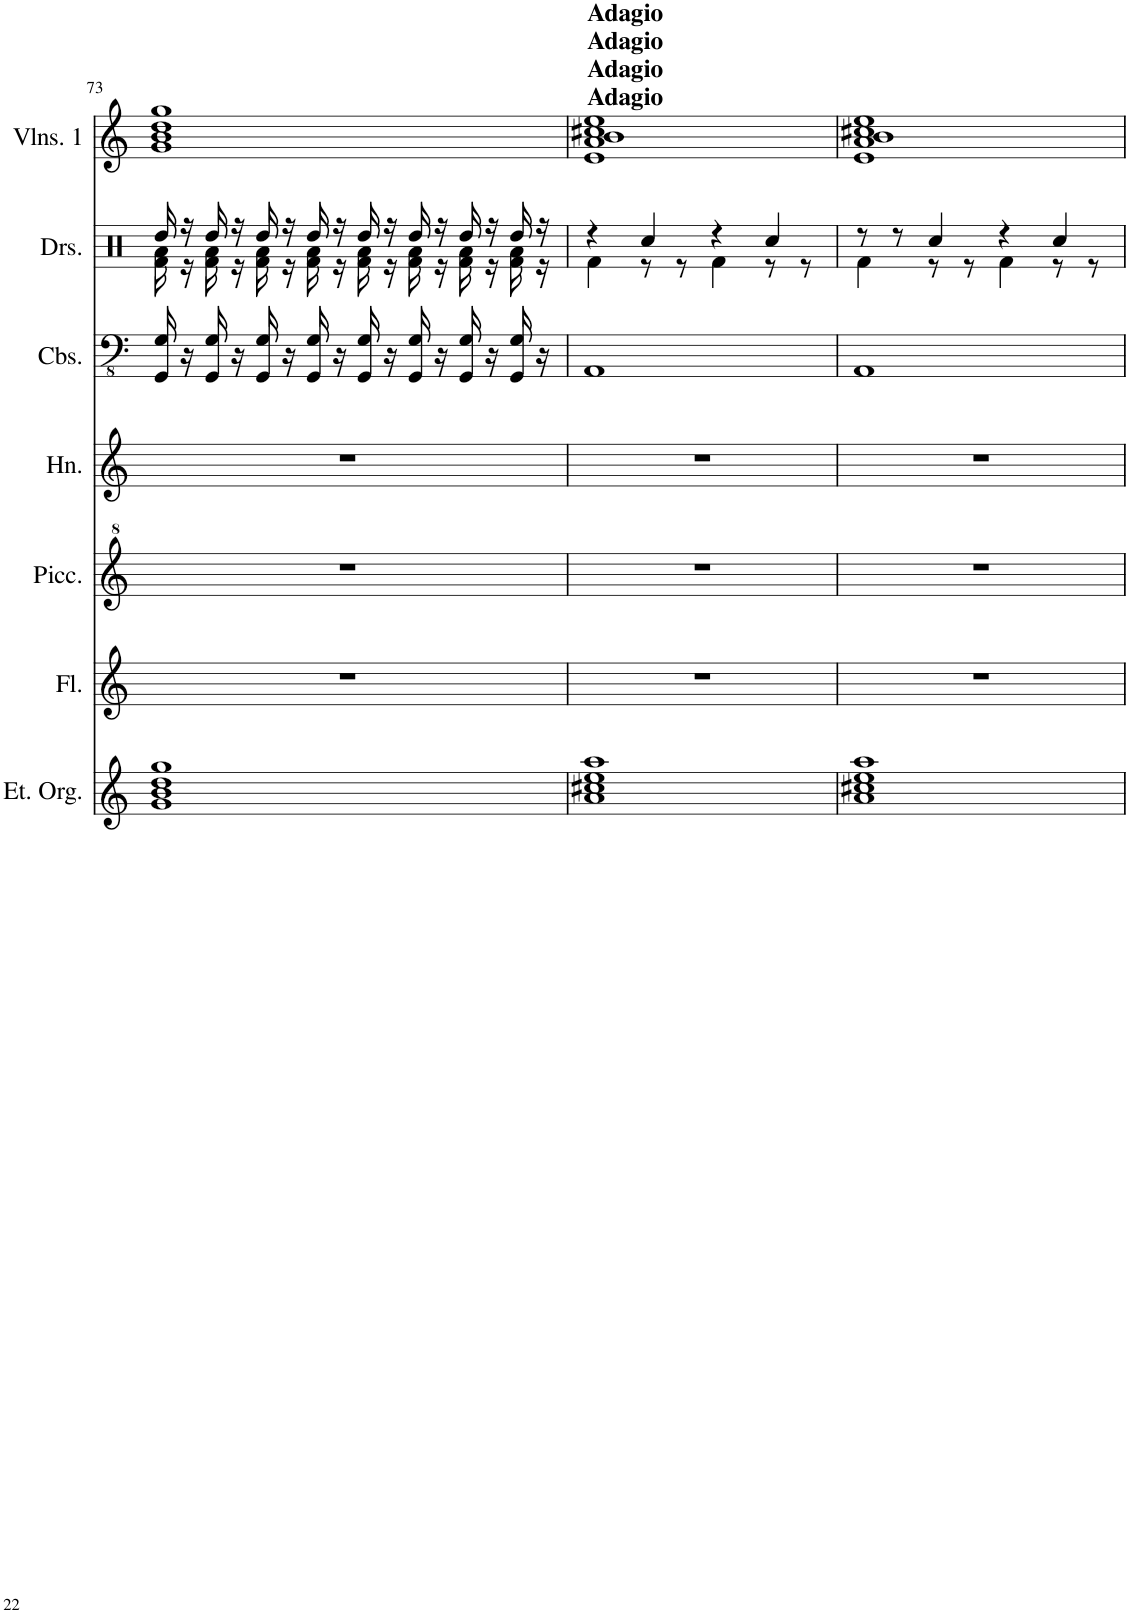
**kern	**kern	**kern	**kern	**kern	**kern	**kern
*part7	*part6	*part5	*part4	*part3	*part2	*part1
*staff7	*staff6	*staff5	*staff4	*staff3	*staff2	*staff1
*I"Electronic Organ	*I"Flute	*I"Piccolo	*I"Horn	*I"Contrabasses	*I"Drumset	*I"Violins 1
*I'Et. Org.	*I'Fl.	*I'Picc.	*I'Hn.	*I'Cbs.	*I'Drs.	*I'Vlns. 1
!!LO:PB:g=z
*clefG2	*clefG2	*clefG^2	*clefG2	*clefFv4	*clefX	*clefG2
*	*	*Trd-7c-12	*Trd4c7	*	*	*
*k[]	*k[]	*k[]	*k[]	*k[]	*k[]	*k[]
*M4/4	*M4/4	*M4/4	*M4/4	*M4/4	*M4/4	*M4/4
=73	=73	=73	=73	=73	=73	=73
*	*	*	*	*	*^	*
1g 1b 1dd 1gg	1r	1r	1r	16GGG/ 16GG/	16dd/	16f\ 16a\	1g 1b 1dd 1gg
.	.	.	.	16r	16r	16r	.
.	.	.	.	16GGG/ 16GG/	16dd/	16f\ 16a\	.
.	.	.	.	16r	16r	16r	.
.	.	.	.	16GGG/ 16GG/	16dd/	16f\ 16a\	.
.	.	.	.	16r	16r	16r	.
.	.	.	.	16GGG/ 16GG/	16dd/	16f\ 16a\	.
.	.	.	.	16r	16r	16r	.
.	.	.	.	16GGG/ 16GG/	16dd/	16f\ 16a\	.
.	.	.	.	16r	16r	16r	.
.	.	.	.	16GGG/ 16GG/	16dd/	16f\ 16a\	.
.	.	.	.	16r	16r	16r	.
.	.	.	.	16GGG/ 16GG/	16dd/	16f\ 16a\	.
.	.	.	.	16r	16r	16r	.
.	.	.	.	16GGG/ 16GG/	16dd/	16f\ 16a\	.
.	.	.	.	16r	16r	16r	.
=74	=74	=74	=74	=74	=74	=74	=74
!	!	!	!	!	!	!	!LO:TX:a:B:t=Adagio
!	!	!	!	!	!	!	!LO:TX:a:B:t=Adagio
!	!	!	!	!	!	!	!LO:TX:a:B:t=Adagio
!	!	!	!	!	!	!	!LO:TX:a:B:t=Adagio
1a 1cc#X 1ee 1aa	1r	1r	1r	1AAA	4r	4f\	1e 1a 1b 1cc#X 1ee
.	.	.	.	.	4cc/	8r	.
.	.	.	.	.	.	8r	.
.	.	.	.	.	4r	4f\	.
.	.	.	.	.	4cc/	8r	.
.	.	.	.	.	.	8r	.
=75	=75	=75	=75	=75	=75	=75	=75
1a 1cc#X 1ee 1aa	1r	1r	1r	1AAA	8r	4f\	1e 1a 1b 1cc#X 1ee
.	.	.	.	.	8r	.	.
.	.	.	.	.	4cc/	8r	.
.	.	.	.	.	.	8r	.
.	.	.	.	.	4r	4f\	.
.	.	.	.	.	4cc/	8r	.
.	.	.	.	.	.	8r	.
*	*	*	*	*	*v	*v	*
=	=	=	=	=	=	=
*-	*-	*-	*-	*-	*-	*-
